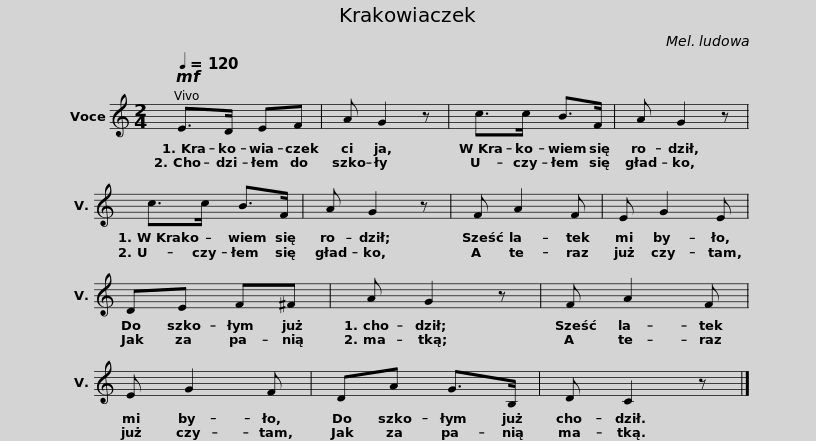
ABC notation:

X:1
L:1/8
Q:1/4=120
M:2/4
I:linebreak $
K:C
V:1 treble
V:1
!mf! E>D EF | A G2 z | c>c B>F | A G2 z |$ c>c B>F | %5
 A G2 z | F A2 F | E G2 E | DE F^F |$ A G2 z | %10
 F A2 F | E G2 F | DA G>B, | D C2 z |] %14
